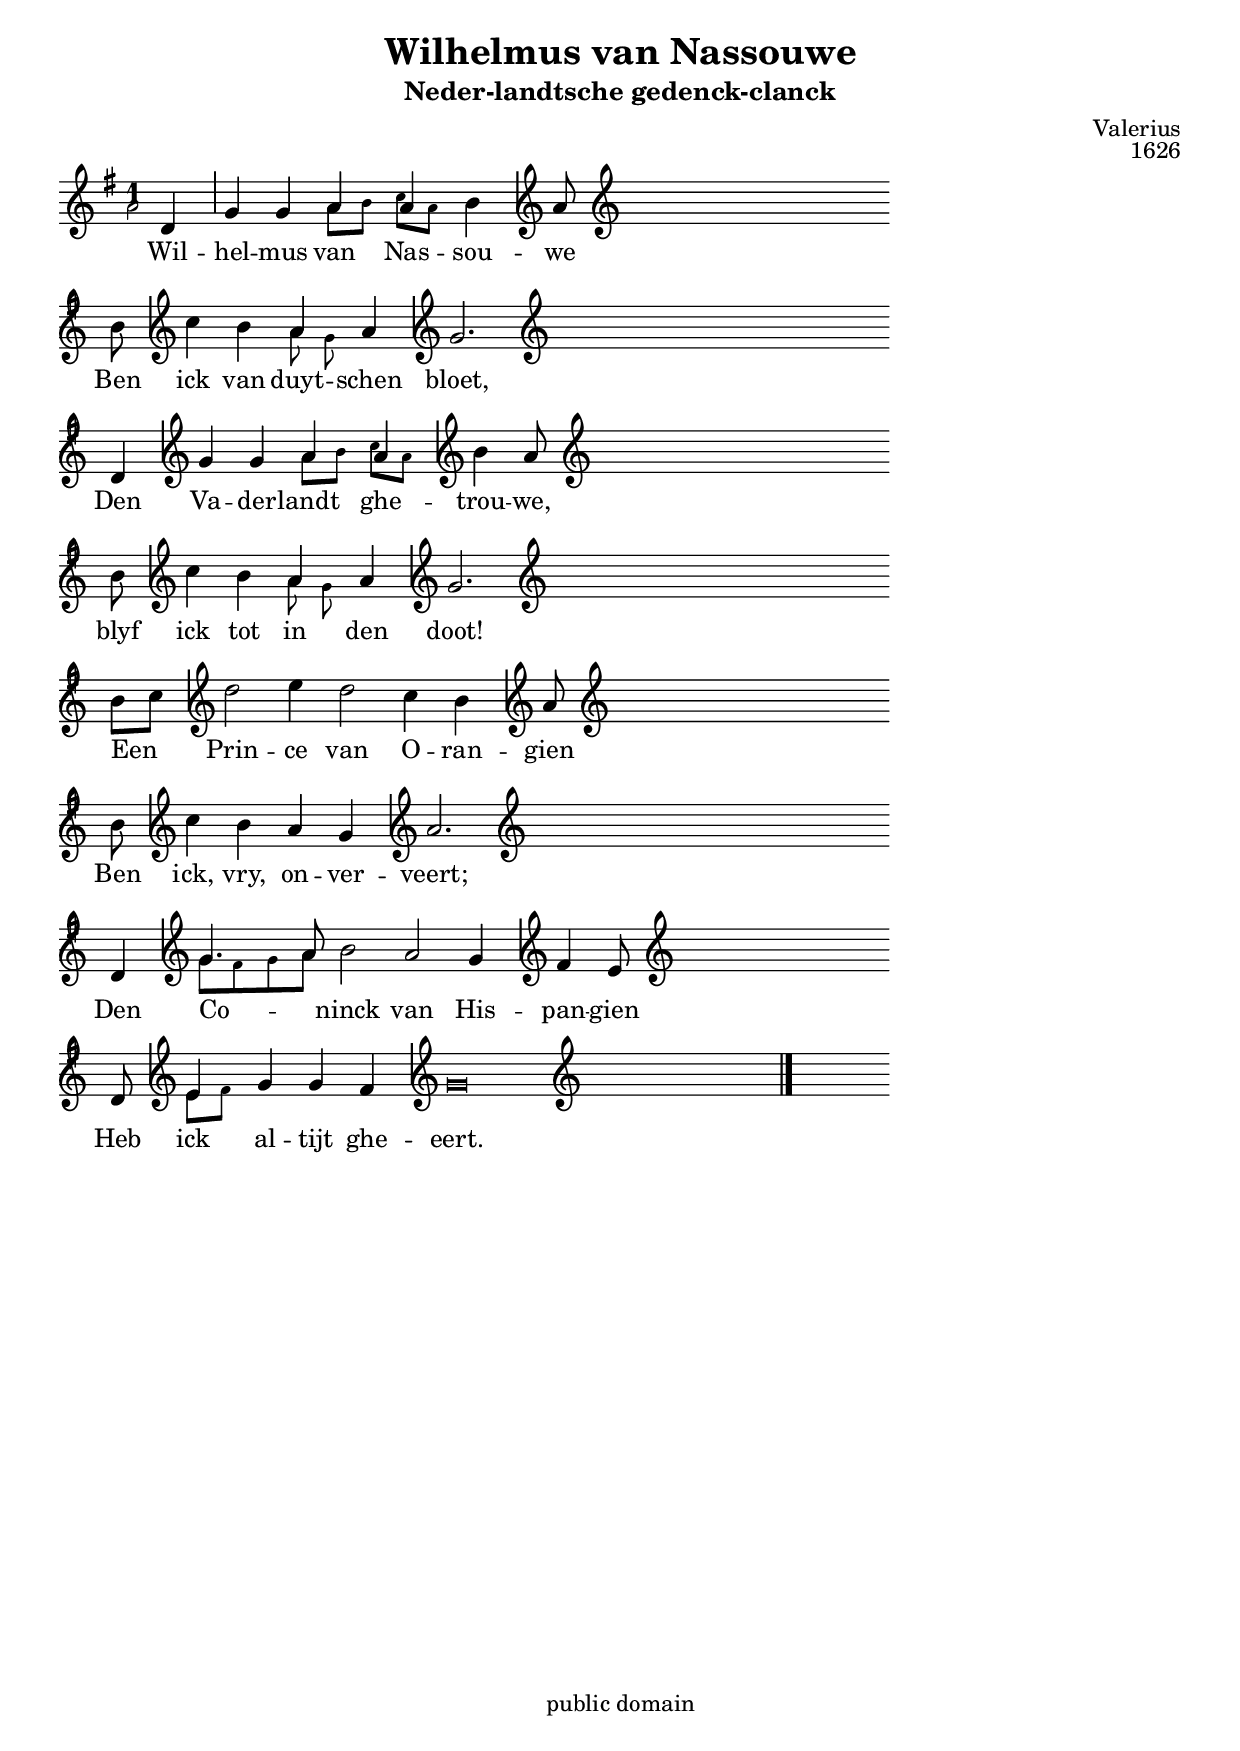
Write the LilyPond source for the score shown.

\version "2.3.16"

\header {
  texidoc = "Wilhelmus van Nassouwe"
  title = "Wilhelmus van Nassouwe"
  composer = "Valerius"
  subtitle = "Neder-landtsche gedenck-clanck"
  opus = "1626"
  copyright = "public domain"
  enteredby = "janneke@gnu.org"
}

%% hymn tricks
#(define (prepend-grob-property grob-name
	  grob-prop entry)
  (lambda (context)
   (let*
    ((grob-def (ly:context-property context grob-name)))
    (if (pair? grob-def)
     (ly:context-pushpop-property context grob-name grob-prop
      (cons
       entry
       (assoc-get grob-prop (car grob-def))))))))

#(define (set-extra-space grob-name entry value)
  (prepend-grob-property grob-name 'space-alist
   (cons entry (cons 'extra-space value))))

noclefs =  {
  s1
  \override Staff.Clef #'break-visibility = #(lambda (dir) (cons #t #t))
}

setMargins = {
  %% first line left margin
  %% justified:
  %% \context Staff \applycontext #(set-extra-space 'TimeSignature 'first-note 4.5)
  %% raggedright:
  \context Staff \applycontext #(set-extra-space 'TimeSignature 'first-note 9.5)
  
  %% next lines left margin
  \context Staff \applycontext #(set-extra-space 'KeySignature 'staff-bar 15)
  
  %% next lines small key-signature margin
  \context Staff \applycontext #(set-extra-space 'LeftEdge 'key-signature 1.0)
}

pipeSymbol = {
  %% Set height of bar line to 2 staff-spaces
  \once \override Staff.BarLine #'bar-size-procedure = #(lambda (x) 2)
  %% Move barline one staff-space up
  \once \override Staff.BarLine #'extra-offset = #'(0 . 1)
  \bar "|"
}

myBreak = { \bar "" \break }

\paper {
  indent = 0.0\mm
  linewidth = 120.0\mm
  textheight = 270.0\mm
}

voice =  \relative c' {
  \clef violin
  \key g \major
  d4 | g g a a b | a8 \myBreak
  b8 | c4 b a a | g2. \myBreak

  d4 | g g a a | b a8 \myBreak
  b8 | c4 b a a| g2.  \myBreak

  %% Hack for better left tekst margin
  %% b8[ c] | d2 e4 d2 c4 | b a8 \myBreak
  \set melismaBusyProperties = #'()
  b8[ c] |
  \unset melismaBusyProperties
  d2 e4 d2 c4 b | a8 \myBreak
  b8 | c4 b a g | a2. \myBreak

  d,4 | g4.\melisma a8\melismaEnd b2 a2 g4 | fis e8 \myBreak
  d8 | e4 g g fis | 
  
  \override NoteHead #'style = #'neomensural

  g\breve

  %% justified lines:
  %%\override Staff.BarLine #'extra-offset = #'(12 . 0)
  %% raggedright:
  \override Staff.BarLine #'extra-offset = #'(23 . 0)
  \bar "|."
}

stich =  \relative c'' {
  \override Staff.NoteCollision #'merge-differently-dotted = ##t
  \set fontSize = #-3
  %% broken?
  \override Stem #'beamed-lengths = #(map (lambda (x) (* 0.2 x)) '(3.26))

  \voiceTwo
  \partial 4
  s4 s s a8[ b] c[ a] s4.
  s8 s4 s a8 g s4 s2.

  s4 s s a8[ b] c[ a] s4.
  s8 s4 s a8 g s4 s2.
  
  s8 s s2 s4 s2 s4 s s8
  s8 s4 s s s s2.

  s4 g8[ fis g a] s2 s2 s4 s s8
  s8 e8[ fis]
}

modernText = \lyricmode {
  Wil -- hel -- mus van Nas -- sou -- we
  ben ik van duit -- sen bloed,

  den va -- der -- land ge -- trou -- we
  blijf ik tot in den dood.

  Een prin -- se van O -- ran -- je
  ben ik vrij on -- ver -- veerd,

  den ko -- ning van His -- pan -- je
  heb ik al -- tijd ge -- eerd.
}

text = \lyricmode {
  Wil -- hel -- mus van Nas -- sou -- we
  Ben ick van duyt -- schen bloet,
  Den Va -- der -- landt ghe -- trou -- we,
  blyf ick tot in den doot!
  %% Hack for better left text margin:
  %% Een Prin -- ce van O -- ran -- gien
  Een " " Prin -- ce van O -- ran -- gien
  Ben ick, vry, on -- ver -- veert;
  Den Co -- ninck van His -- pan -- gien
  Heb ick al -- tijt ghe -- eert.
}

oneHalfNoteTime = \markup {
  \override #'(baseline-skip . 0)
  \column < { \number "1" } { \smaller \smaller \note #"2" #-0.5 } >
}

\paper {
  raggedright = ##t

  \context {
    \Score
    %% defaults
    %% (shortest-duration-space . 2.0)
    %% (spacing-increment . 1.2)
    %% (base-shortest-duration . ,(ly:make-moment 1 8))
    %% wider spacing
    \override SpacingSpanner #'shortest-duration-space = #3.0
    \override SpacingSpanner #'spacing-increment = #1.2
    \override SpacingSpanner #'base-shortest-duration = #(ly:make-moment 1 8)
  }
}

\score {
  \context Score <<
    \context Staff <<
      \override Staff.StaffSymbol #'width = #'80
      \set Staff.autoBeaming = ##f
      \set Score.timing = ##f
      \setMargins
     
      %% Less vertical space needed with lyrics
      \set Staff.minimumVerticalExtent = #'(2 . 2)
      
      %% Custom time signature
      \override Staff.TimeSignature #'print-function = #Text_item::print
      \override Staff.TimeSignature #'text = #oneHalfNoteTime
      \noclefs
    
      \context Voice = "voice" \voice
      \context Voice = "stich" \stich
    >>
    \lyricsto "voice" \new Lyrics {
      \set minimumVerticalExtent = #'(2 . 2)
      \text
    }
  >>
  \paper {}
  \midi {}
}

%%% Local variables:
%%% LilyPond-indent-level:2
%%% End:
